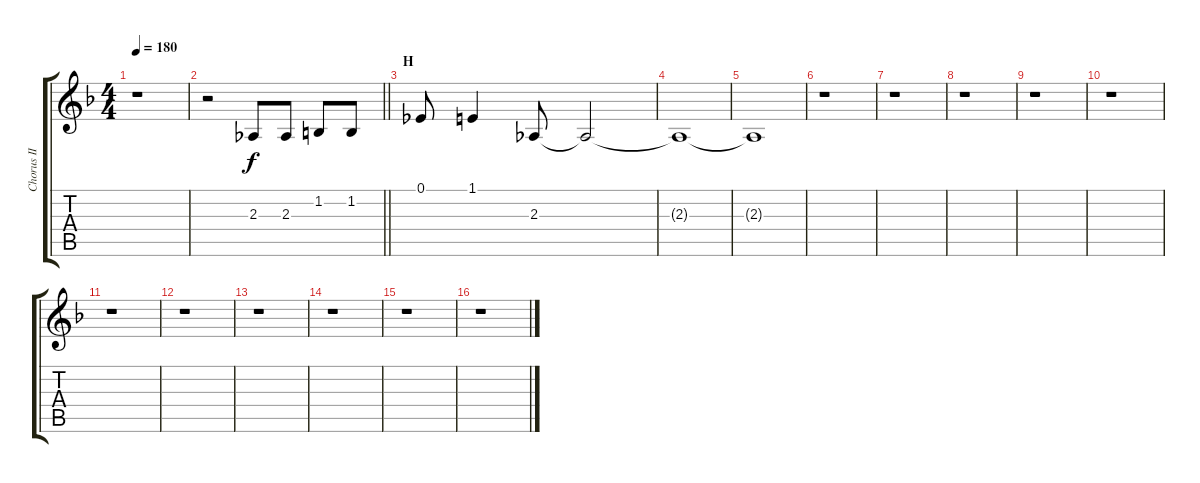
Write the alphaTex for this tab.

\track ("Chorus II" "Chorus II") {instrument voiceoohs}
\staff {score tabs}
\tuning (Eb4 Bb3 Gb3 Db3 Ab2 Eb2) {hide}
\ts (4 4)
\tempo 180
\clef g2
\ks f
r.1{dy f} |
\barLineRight lightlight
r.2 2.3.8 2.3.8 1.2.8 1.2.8 |
\section ("" "H")
0.1.8 1.1.4 2.3.8 2.3{t}.2 |
2.3{t}.1 |
2.3{t}.1 |
r.1 |
r.1 |
r.1 |
r.1 |
r.1 |
r.1 |
r.1 |
r.1 |
r.1 |
r.1 |
r.1
